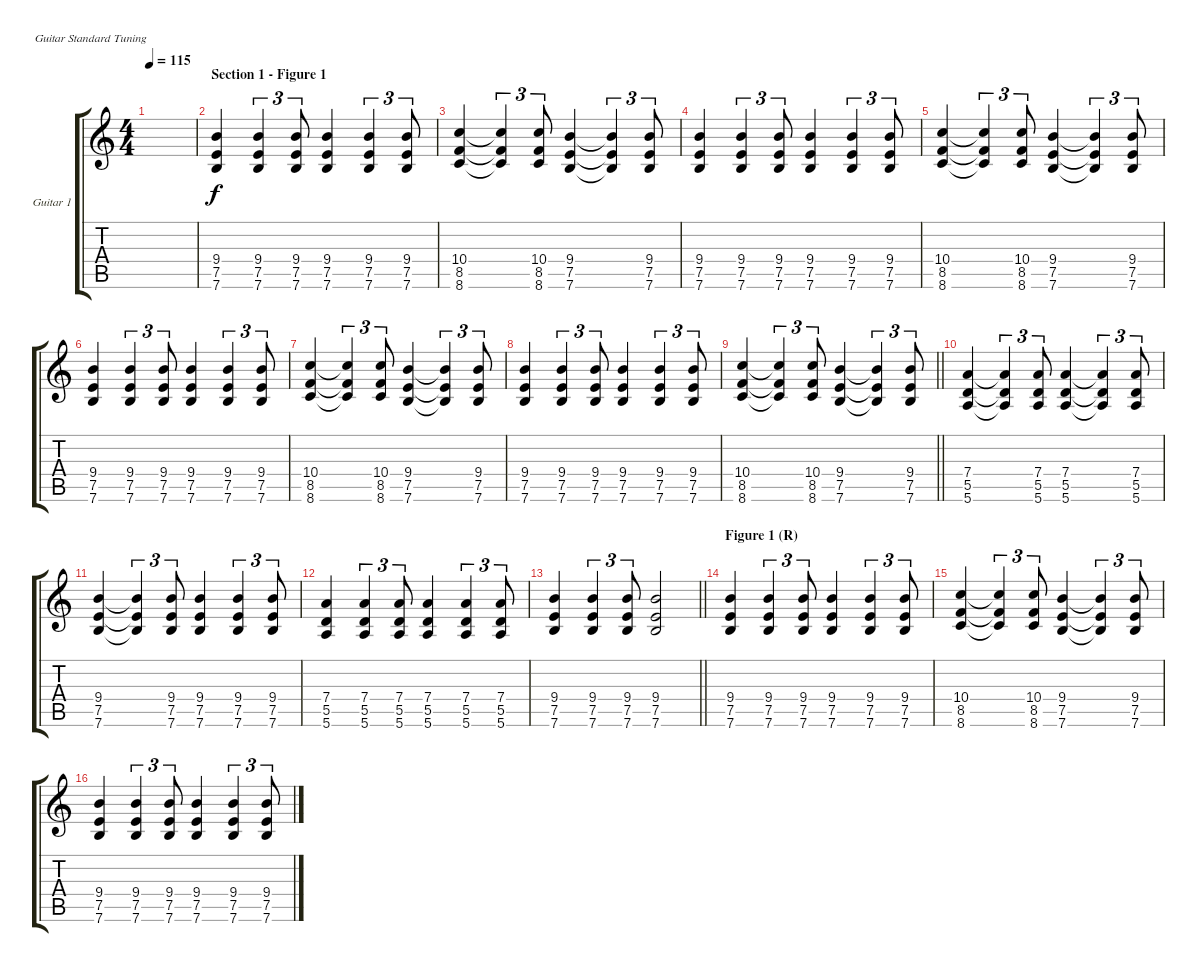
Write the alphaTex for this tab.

\defaultSystemsLayout 4
\bracketExtendMode groupsimilarinstruments
\firstSystemTrackNameOrientation horizontal
\otherSystemsTrackNameOrientation horizontal
\track ("Guitar 1" "Guitar 1") {instrument distortionguitar}
\staff {score tabs}
\tuning (E4 B3 G3 D3 A2 E2)
\ts (4 4)
\tempo 115
\clef g2
\scale
0.430147
\ks c
|
\section ("" "Section 1 - Figure 1")
\scale
0.341912
\ks aminor
(7.6 7.5 9.4).4 (7.6 7.5 9.4).4{tu (3 2)} (7.6 7.5 9.4).8{tu (3 2)} (7.6 7.5 9.4).4 (7.6 7.5 9.4).4{tu (3 2)} (7.6 7.5 9.4).8{tu (3 2)} |
\scale
0.227941 (8.6 8.5 10.4).4 (8.6{t} 8.5{t} 10.4{t}).4{tu (3 2)} (8.6 8.5 10.4).8{tu (3 2)} (7.6 7.5 9.4).4 (7.6{t} 7.5{t} 9.4{t}).4{tu (3 2)} (7.6 7.5 9.4).8{tu (3 2)} |
\scale
0.333333 (7.6 7.5 9.4).4 (7.6 7.5 9.4).4{tu (3 2)} (7.6 7.5 9.4).8{tu (3 2)} (7.6 7.5 9.4).4 (7.6 7.5 9.4).4{tu (3 2)} (7.6 7.5 9.4).8{tu (3 2)} |
\scale
0.333333 (8.6 8.5 10.4).4 (8.6{t} 8.5{t} 10.4{t}).4{tu (3 2)} (8.6 8.5 10.4).8{tu (3 2)} (7.6 7.5 9.4).4 (7.6{t} 7.5{t} 9.4{t}).4{tu (3 2)} (7.6 7.5 9.4).8{tu (3 2)} |
\scale
0.333333 (7.6 7.5 9.4).4 (7.6 7.5 9.4).4{tu (3 2)} (7.6 7.5 9.4).8{tu (3 2)} (7.6 7.5 9.4).4 (7.6 7.5 9.4).4{tu (3 2)} (7.6 7.5 9.4).8{tu (3 2)} |
\scale
0.333333 (8.6 8.5 10.4).4 (8.6{t} 8.5{t} 10.4{t}).4{tu (3 2)} (8.6 8.5 10.4).8{tu (3 2)} (7.6 7.5 9.4).4 (7.6{t} 7.5{t} 9.4{t}).4{tu (3 2)} (7.6 7.5 9.4).8{tu (3 2)} |
\scale
0.333333 (7.6 7.5 9.4).4 (7.6 7.5 9.4).4{tu (3 2)} (7.6 7.5 9.4).8{tu (3 2)} (7.6 7.5 9.4).4 (7.6 7.5 9.4).4{tu (3 2)} (7.6 7.5 9.4).8{tu (3 2)} |
\scale
0.333333
\barLineRight lightlight
(8.6 8.5 10.4).4 (8.6{t} 8.5{t} 10.4{t}).4{tu (3 2)} (8.6 8.5 10.4).8{tu (3 2)} (7.6 7.5 9.4).4 (7.6{t} 7.5{t} 9.4{t}).4{tu (3 2)} (7.6 7.5 9.4).8{tu (3 2)} |
\scale
0.333333 (5.6 5.5 7.4).4 (5.6{t} 5.5{t} 7.4{t}).4{tu (3 2)} (5.6 5.5 7.4).8{tu (3 2)} (5.6 5.5 7.4).4 (5.6{t} 5.5{t} 7.4{t}).4{tu (3 2)} (5.6 5.5 7.4).8{tu (3 2)} |
\scale
0.333333 (7.6 7.5 9.4).4 (7.6{t} 7.5{t} 9.4{t}).4{tu (3 2)} (7.6 7.5 9.4).8{tu (3 2)} (7.6 7.5 9.4).4 (7.6 7.5 9.4).4{tu (3 2)} (7.6 7.5 9.4).8{tu (3 2)} |
\scale
0.333333 (5.6 5.5 7.4).4 (5.6 5.5 7.4).4{tu (3 2)} (5.6 5.5 7.4).8{tu (3 2)} (5.6 5.5 7.4).4 (5.6 5.5 7.4).4{tu (3 2)} (5.6 5.5 7.4).8{tu (3 2)} |
\scale
0.333333
\barLineRight lightlight
(7.6 7.5 9.4).4 (7.6 7.5 9.4).4{tu (3 2)} (7.6 7.5 9.4).8{tu (3 2)} (7.6 7.5 9.4).2 |
\section ("" "Figure 1 (R)")
\scale
0.333333 (7.6 7.5 9.4).4 (7.6 7.5 9.4).4{tu (3 2)} (7.6 7.5 9.4).8{tu (3 2)} (7.6 7.5 9.4).4 (7.6 7.5 9.4).4{tu (3 2)} (7.6 7.5 9.4).8{tu (3 2)} |
\scale
0.333333 (8.6 8.5 10.4).4 (8.6{t} 8.5{t} 10.4{t}).4{tu (3 2)} (8.6 8.5 10.4).8{tu (3 2)} (7.6 7.5 9.4).4 (7.6{t} 7.5{t} 9.4{t}).4{tu (3 2)} (7.6 7.5 9.4).8{tu (3 2)} |
\scale
0.333333 (7.6 7.5 9.4).4 (7.6 7.5 9.4).4{tu (3 2)} (7.6 7.5 9.4).8{tu (3 2)} (7.6 7.5 9.4).4 (7.6 7.5 9.4).4{tu (3 2)} (7.6 7.5 9.4).8{tu (3 2)}
